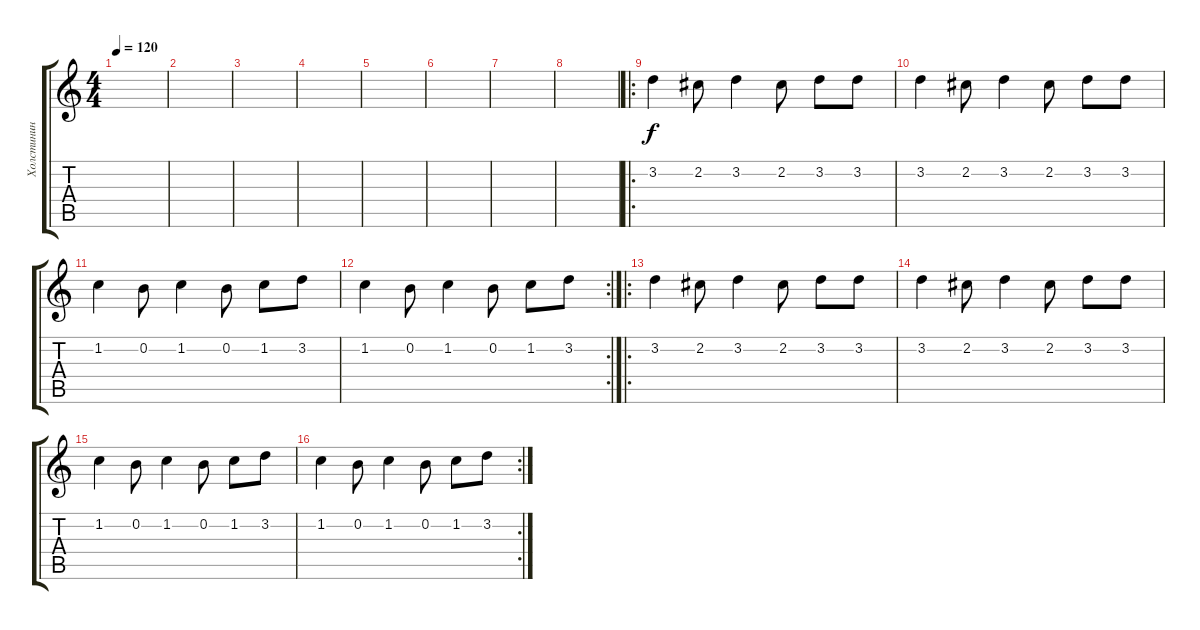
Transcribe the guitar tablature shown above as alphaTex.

\track ("Холстинин" "Холстинин") {instrument distortionguitar}
\staff {score tabs}
\tuning (E4 B3 G3 D3 A2 E2) {hide}
\ts (4 4)
\tempo 120
\clef g2
\ks c
|
|
|
|
|
|
|
|
\ro
3.2.4{dy f} 2.2.8 3.2.4 2.2.8 3.2.8 3.2.8 |
3.2.4 2.2.8 3.2.4 2.2.8 3.2.8 3.2.8 |
1.2.4 0.2.8 1.2.4 0.2.8 1.2.8 3.2.8 |
\rc 2
1.2.4 0.2.8 1.2.4 0.2.8 1.2.8 3.2.8 |
\ro
3.2.4 2.2.8 3.2.4 2.2.8 3.2.8 3.2.8 |
3.2.4 2.2.8 3.2.4 2.2.8 3.2.8 3.2.8 |
1.2.4 0.2.8 1.2.4 0.2.8 1.2.8 3.2.8 |
\rc 2
1.2.4 0.2.8 1.2.4 0.2.8 1.2.8 3.2.8
